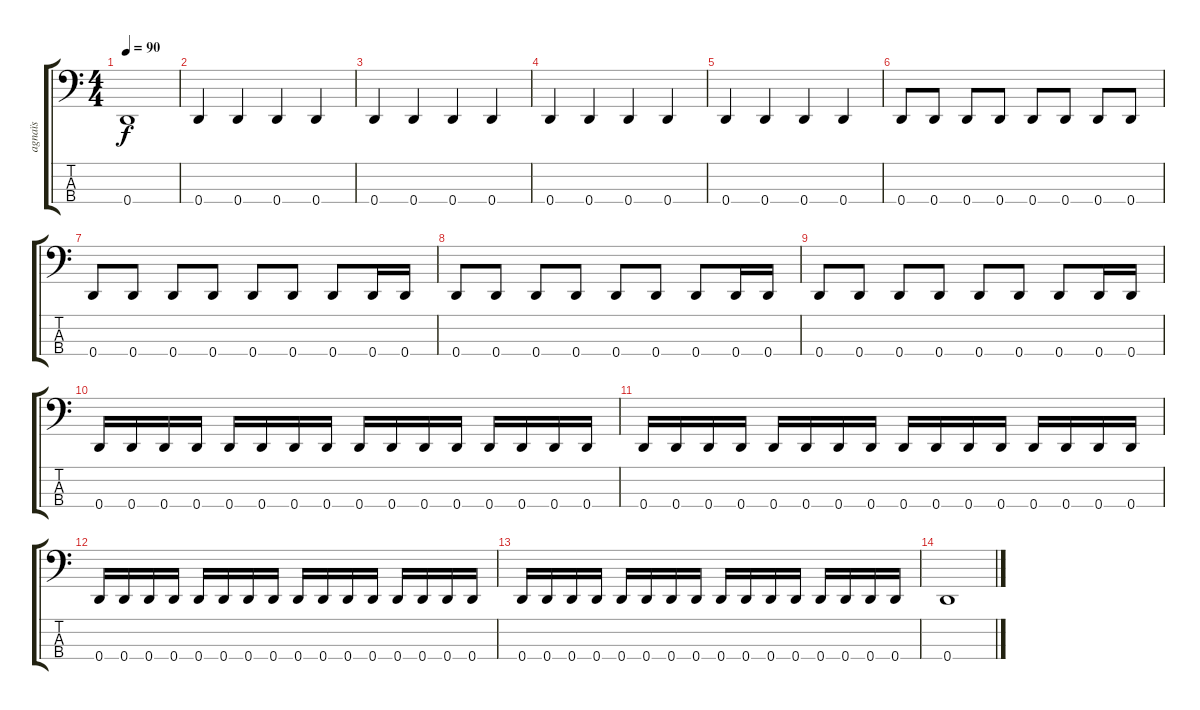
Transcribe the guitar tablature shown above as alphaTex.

\track ("agnaïs" "agnaïs") {instrument electricbasspick}
\staff {score tabs}
\tuning (G2 D2 A1 D1) {hide}
\ts (4 4)
\tempo 90
\clef f4
\ks c
0.4.1{dy f} |
0.4.4 0.4.4 0.4.4 0.4.4 |
0.4.4 0.4.4 0.4.4 0.4.4 |
0.4.4 0.4.4 0.4.4 0.4.4 |
0.4.4 0.4.4 0.4.4 0.4.4 |
0.4.8 0.4.8 0.4.8 0.4.8 0.4.8 0.4.8 0.4.8 0.4.8 |
0.4.8 0.4.8 0.4.8 0.4.8 0.4.8 0.4.8 0.4.8 0.4.16 0.4.16 |
0.4.8 0.4.8 0.4.8 0.4.8 0.4.8 0.4.8 0.4.8 0.4.16 0.4.16 |
0.4.8 0.4.8 0.4.8 0.4.8 0.4.8 0.4.8 0.4.8 0.4.16 0.4.16 |
0.4.16 0.4.16 0.4.16 0.4.16 0.4.16 0.4.16 0.4.16 0.4.16 0.4.16 0.4.16 0.4.16 0.4.16 0.4.16 0.4.16 0.4.16 0.4.16 |
0.4.16 0.4.16 0.4.16 0.4.16 0.4.16 0.4.16 0.4.16 0.4.16 0.4.16 0.4.16 0.4.16 0.4.16 0.4.16 0.4.16 0.4.16 0.4.16 |
0.4.16 0.4.16 0.4.16 0.4.16 0.4.16 0.4.16 0.4.16 0.4.16 0.4.16 0.4.16 0.4.16 0.4.16 0.4.16 0.4.16 0.4.16 0.4.16 |
0.4.16 0.4.16 0.4.16 0.4.16 0.4.16 0.4.16 0.4.16 0.4.16 0.4.16 0.4.16 0.4.16 0.4.16 0.4.16 0.4.16 0.4.16 0.4.16 |
0.4.1
